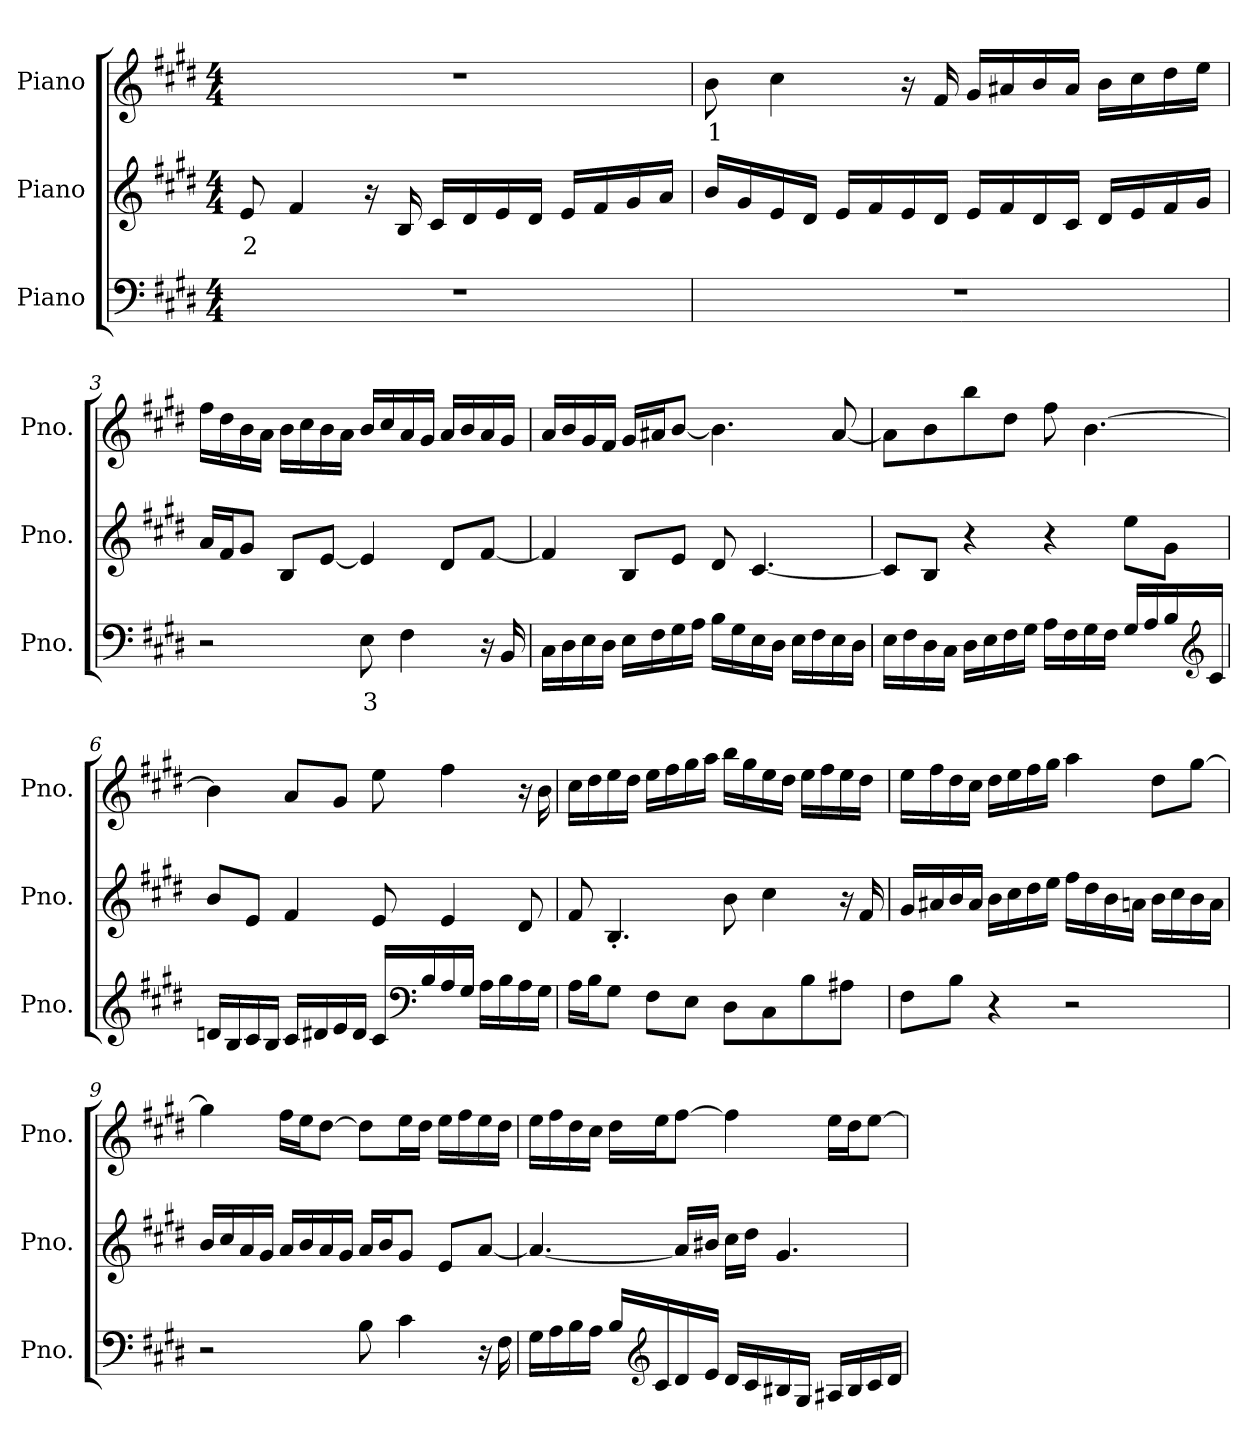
**kern	**text	**kern	**text	**kern	**text
*part3	*part3	*part2	*part2	*part1	*part1
*staff3	*staff3	*staff2	*staff2	*staff1	*staff1
*I"Piano	*	*I"Piano	*	*I"Piano	*
*I'Pno.	*	*I'Pno.	*	*I'Pno.	*
*clefF4	*	*clefG2	*	*clefG2	*
*k[f#c#g#d#]	*	*k[f#c#g#d#]	*	*k[f#c#g#d#]	*
*M4/4	*	*M4/4	*	*M4/4	*
*MM104	*	*MM104	*	*MM104	*
=1	=1	=1	=1	=1	=1
!	!	!	!LO:LY:b	!	!
1r	.	8ei/	2	1r	.
.	.	4f#i/	.	.	.
.	.	16r	.	.	.
.	.	16Bi/	.	.	.
.	.	16c#i/LL	.	.	.
.	.	16d#i/	.	.	.
.	.	16ei/	.	.	.
.	.	16d#i/JJ	.	.	.
.	.	16ei/LL	.	.	.
.	.	16f#i/	.	.	.
.	.	16g#i/	.	.	.
.	.	16ai/JJ	.	.	.
=2	=2	=2	=2	=2	=2
!	!	!	!	!	!LO:LY:b
1r	.	16bi/LL	.	8bj\	1
.	.	16g#i/	.	.	.
.	.	16ei/	.	4cc#j\	.
.	.	16d#i/JJ	.	.	.
.	.	16ei/LL	.	.	.
.	.	16f#i/	.	.	.
.	.	16ei/	.	16r	.
.	.	16d#i/JJ	.	16f#j/	.
.	.	16ei/LL	.	16g#j/LL	.
.	.	16f#i/	.	16a#Xj/	.
.	.	16d#i/	.	16bj/	.
.	.	16c#i/JJ	.	16a#j/JJ	.
.	.	16d#i/LL	.	16bj\LL	.
.	.	16ei/	.	16cc#j\	.
.	.	16f#i/	.	16dd#j\	.
.	.	16g#i/JJ	.	16eej\JJ	.
!!LO:LB:g=z
=3	=3	=3	=3	=3	=3
2r	.	16ai/LL	.	16ff#j\LL	.
.	.	16f#i/J	.	16dd#j\	.
.	.	8g#i/J	.	16bj\	.
.	.	.	.	16aj\JJ	.
.	.	8Bi/L	.	16bj\LL	.
.	.	.	.	16cc#j\	.
.	.	[8ei/J	.	16bj\	.
.	.	.	.	16aj\JJ	.
!	!LO:LY:b	!	!	!	!
8EZ\	3	4ei/]	.	16bj/LL	.
.	.	.	.	16cc#j/	.
4F#Z\	.	.	.	16aj/	.
.	.	.	.	16g#j/JJ	.
.	.	8d#i/L	.	16aj/LL	.
.	.	.	.	16bj/	.
16r	.	[8f#i/J	.	16aj/	.
16BBZ/	.	.	.	16g#j/JJ	.
=4	=4	=4	=4	=4	=4
16C#Z\LL	.	4f#i/]	.	16aj/LL	.
16D#Z\	.	.	.	16bj/	.
16EZ\	.	.	.	16g#j/	.
16D#Z\JJ	.	.	.	16f#j/JJ	.
16EZ\LL	.	8Bi/L	.	16g#j/LL	.
16F#Z\	.	.	.	16a#Xj/J	.
16G#Z\	.	8ei/J	.	[8bj/J	.
16AZ\JJ	.	.	.	.	.
16BZ\LL	.	8d#i/	.	4.bj\]	.
16G#Z\	.	.	.	.	.
16EZ\	.	[4.c#i/	.	.	.
16D#Z\JJ	.	.	.	.	.
16EZ\LL	.	.	.	.	.
16F#Z\	.	.	.	.	.
16EZ\	.	.	.	[8a#j/	.
16D#Z\JJ	.	.	.	.	.
!!LO:LB:g=z
=5	=5	=5	=5	=5	=5
16EZ\LL	.	8c#i/L]	.	8a#j\L]	.
16F#Z\	.	.	.	.	.
16D#Z\	.	8Bi/J	.	8bj\	.
16C#Z\JJ	.	.	.	.	.
16D#Z\LL	.	4r	.	8bbj\	.
16EZ\	.	.	.	.	.
16F#Z\	.	.	.	8dd#j\J	.
16G#Z\JJ	.	.	.	.	.
16AZ\LL	.	4r	.	8ff#j\	.
16F#Z\	.	.	.	.	.
16G#Z\	.	.	.	[4.bj\	.
16F#Z\JJ	.	.	.	.	.
16G#Z/LL	.	8eei\L	.	.	.
16AZ/	.	.	.	.	.
16BZ/	.	8g#i\J	.	.	.
*clefG2	*	*	*	*	*
16c#Z/JJ	.	.	.	.	.
=6	=6	=6	=6	=6	=6
16dnZ/LL	.	8bi/L	.	4bj\]	.
16BZ/	.	.	.	.	.
16c#Z/	.	8ei/J	.	.	.
16BZ/JJ	.	.	.	.	.
16c#Z/LL	.	4f#i/	.	8aj/L	.
16d#XZ/	.	.	.	.	.
16eZ/	.	.	.	8g#j/J	.
16d#Z/JJ	.	.	.	.	.
16c#Z/LL	.	8ei/	.	8eej\	.
*clefF4	*	*	*	*	*
16BZ/	.	.	.	.	.
16AZ/	.	4ei/	.	4ff#j\	.
16G#Z/JJ	.	.	.	.	.
16AZ\LL	.	.	.	.	.
16BZ\	.	.	.	.	.
16AZ\	.	8d#i/	.	16r	.
16G#Z\JJ	.	.	.	16bj\	.
!!LO:LB:g=z
=7	=7	=7	=7	=7	=7
16AZ\LL	.	8f#i/	.	16cc#j\LL	.
16BZ\J	.	.	.	16dd#j\	.
8G#Z\J	.	4.B'i/	.	16eej\	.
.	.	.	.	16dd#j\JJ	.
8F#Z\L	.	.	.	16eej\LL	.
.	.	.	.	16ff#j\	.
8EZ\J	.	.	.	16gg#j\	.
.	.	.	.	16aaj\JJ	.
8D#Z\L	.	8bi\	.	16bbj\LL	.
.	.	.	.	16gg#j\	.
8C#Z\	.	4cc#i\	.	16eej\	.
.	.	.	.	16dd#j\JJ	.
8BZ\	.	.	.	16eej\LL	.
.	.	.	.	16ff#j\	.
8A#XZ\J	.	16r	.	16eej\	.
.	.	16f#i/	.	16dd#j\JJ	.
=8	=8	=8	=8	=8	=8
8F#Z\L	.	16g#i/LL	.	16eej\LL	.
.	.	16a#Xi/	.	16ff#j\	.
8BZ\J	.	16bi/	.	16dd#j\	.
.	.	16a#i/JJ	.	16cc#j\JJ	.
4r	.	16bi\LL	.	16dd#j\LL	.
.	.	16cc#i\	.	16eej\	.
.	.	16dd#i\	.	16ff#j\	.
.	.	16eei\JJ	.	16gg#j\JJ	.
2r	.	16ff#i\LL	.	4aaj\	.
.	.	16dd#i\	.	.	.
.	.	16bi\	.	.	.
.	.	16ani\JJ	.	.	.
.	.	16bi\LL	.	8dd#j\L	.
.	.	16cc#i\	.	.	.
.	.	16bi\	.	[8gg#j\J	.
.	.	16ai\JJ	.	.	.
!!LO:PB:g=z
=9	=9	=9	=9	=9	=9
2r	.	16bi/LL	.	4gg#j\]	.
.	.	16cc#i/	.	.	.
.	.	16ai/	.	.	.
.	.	16g#i/JJ	.	.	.
.	.	16ai/LL	.	16ff#j\LL	.
.	.	16bi/	.	16eej\J	.
.	.	16ai/	.	[8dd#j\J	.
.	.	16g#i/JJ	.	.	.
8BZ\	.	16ai/LL	.	8dd#j\L]	.
.	.	16bi/J	.	.	.
4c#Z\	.	8g#i/J	.	16eej\L	.
.	.	.	.	16dd#j\JJ	.
.	.	8ei/L	.	16eej\LL	.
.	.	.	.	16ff#j\	.
16r	.	[8ai/J	.	16eej\	.
16F#Z\	.	.	.	16dd#j\JJ	.
=10	=10	=10	=10	=10	=10
16G#Z\LL	.	4.ai/_	.	16eej\LL	.
16AZ\	.	.	.	16ff#j\	.
16BZ\	.	.	.	16dd#j\	.
16AZ\JJ	.	.	.	16cc#j\JJ	.
16BZ/LL	.	.	.	16dd#j\LL	.
*clefG2	*	*	*	*	*
16c#Z/	.	.	.	16eej\J	.
16d#Z/	.	16ai/LL]	.	[8ff#j\J	.
16eZ/JJ	.	16b#Xi/JJ	.	.	.
16d#Z/LL	.	16cc#i\LL	.	4ff#j\]	.
16c#Z/	.	16dd#i\JJ	.	.	.
16B#XZ/	.	4.g#i/	.	.	.
16G#Z/JJ	.	.	.	.	.
16A#XZ/LL	.	.	.	16eej\LL	.
16B#Z/	.	.	.	16dd#j\J	.
16c#Z/	.	.	.	[8eej\J	.
16d#Z/JJ	.	.	.	.	.
=	=	=	=	=	=
*-	*-	*-	*-	*-	*-
